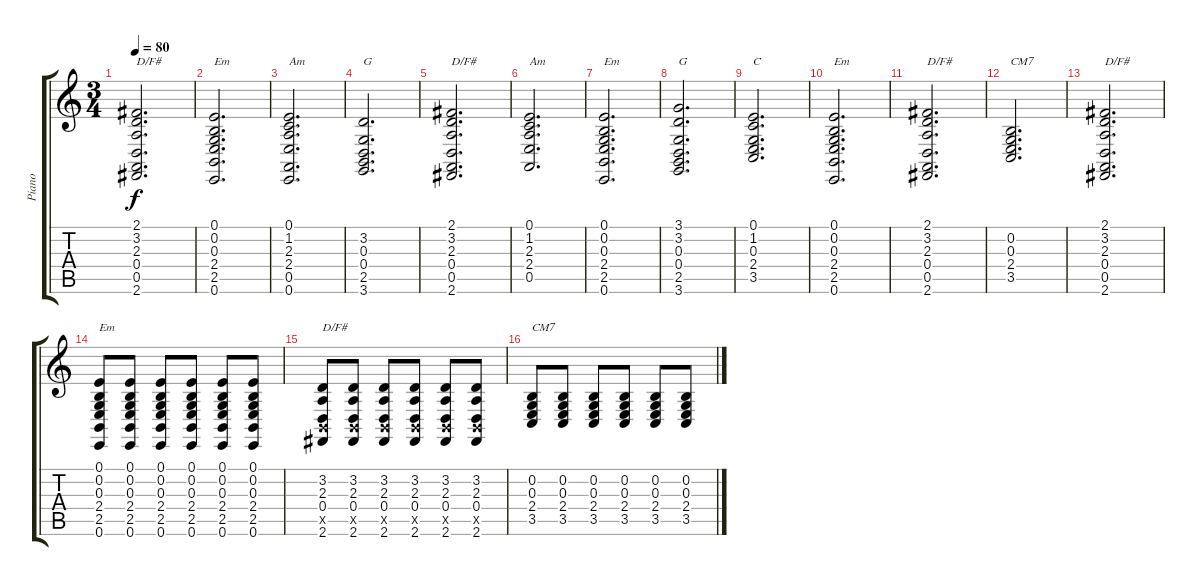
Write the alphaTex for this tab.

\track ("Piano" "Piano") {instrument acousticgrandpiano}
\staff {score tabs}
\tuning (E4 B3 G3 D3 A2 E2) {hide}
\ts (3 4)
\tempo 80
\clef g2
\ks c
(2.1 3.2 2.3 0.4 0.5 2.6).2{d txt "D/F#" dy f} |
(0.1 0.2 0.3 2.4 2.5 0.6).2{d txt "Em"} |
(0.1 1.2 2.3 2.4 0.5 0.6).2{d txt "Am"} |
(3.2 0.3 0.4 2.5 3.6).2{d txt "G"} |
(2.1 3.2 2.3 0.4 0.5 2.6).2{d txt "D/F#"} |
(0.1 1.2 2.3 2.4 0.5).2{d txt "Am"} |
(0.1 0.2 0.3 2.4 2.5 0.6).2{d txt "Em"} |
(3.1 3.2 0.3 0.4 2.5 3.6).2{d txt "G"} |
(0.1 1.2 0.3 2.4 3.5).2{d txt "C"} |
(0.1 0.2 0.3 2.4 2.5 0.6).2{d txt "Em"} |
(2.1 3.2 2.3 0.4 0.5 2.6).2{d txt "D/F#"} |
(0.2 0.3 2.4 3.5).2{d txt "CM7"} |
(2.1 3.2 2.3 0.4 0.5 2.6).2{d txt "D/F#"} |
(0.1 0.2 0.3 2.4 2.5 0.6).8{txt "Em"} (0.1 0.2 0.3 2.4 2.5 0.6).8 (0.1 0.2 0.3 2.4 2.5 0.6).8 (0.1 0.2 0.3 2.4 2.5 0.6).8 (0.1 0.2 0.3 2.4 2.5 0.6).8 (0.1 0.2 0.3 2.4 2.5 0.6).8 |
(3.2 2.3 0.4 2.5{x} 2.6).8{txt "D/F#"} (3.2 2.3 0.4 2.5{x} 2.6).8 (3.2 2.3 0.4 2.5{x} 2.6).8 (3.2 2.3 0.4 2.5{x} 2.6).8 (3.2 2.3 0.4 2.5{x} 2.6).8 (3.2 2.3 0.4 2.5{x} 2.6).8 |
(0.2 0.3 2.4 3.5).8{txt "CM7"} (0.2 0.3 2.4 3.5).8 (0.2 0.3 2.4 3.5).8 (0.2 0.3 2.4 3.5).8 (0.2 0.3 2.4 3.5).8 (0.2 0.3 2.4 3.5).8
